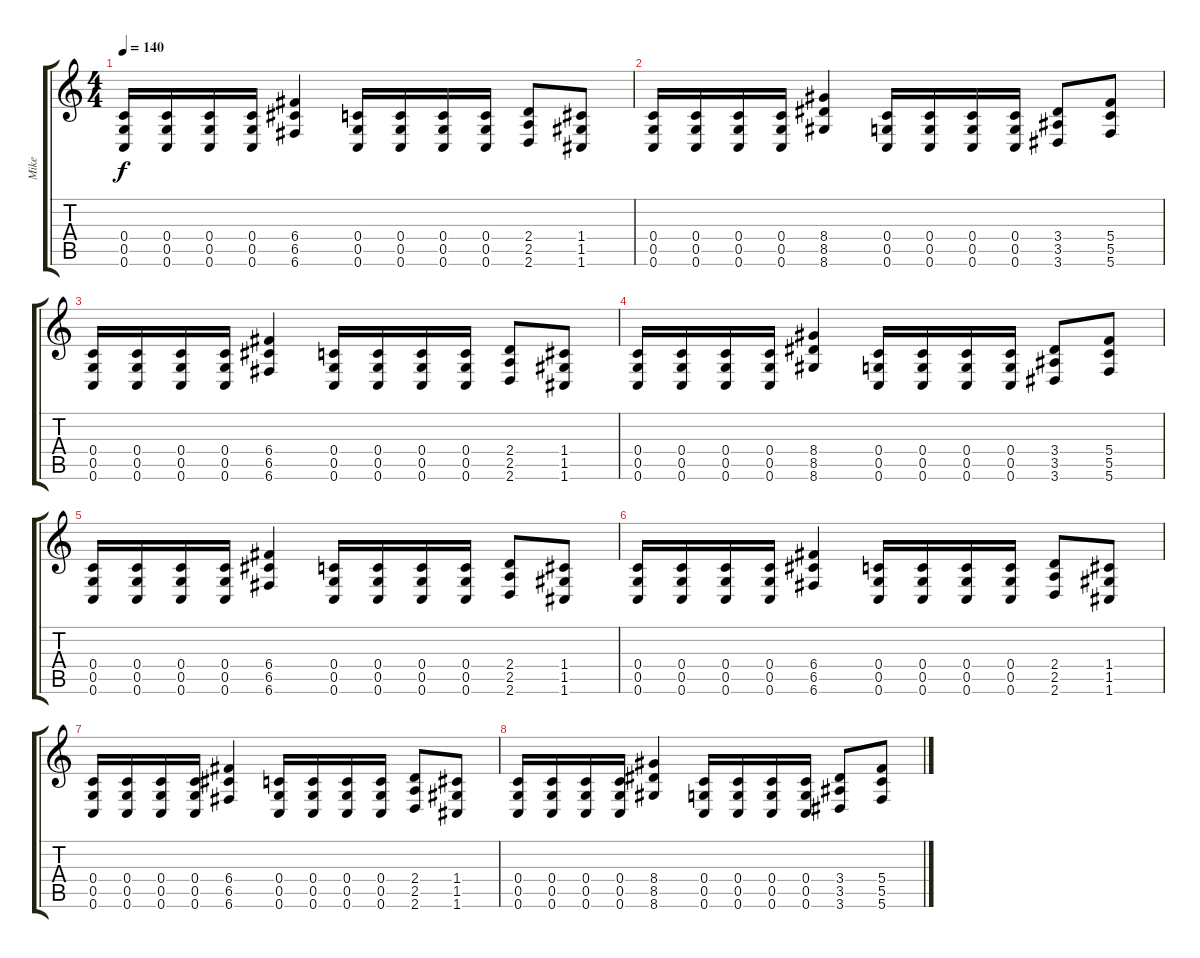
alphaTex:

\track ("Mike" "Mike") {instrument distortionguitar}
\staff {score tabs}
\tuning (D4 A3 F3 C3 G2 C2) {hide}
\ts (4 4)
\tempo 140
\clef g2
\ks c
(0.4 0.5 0.6).16{dy f} (0.4 0.5 0.6).16 (0.4 0.5 0.6).16 (0.4 0.5 0.6).16 (6.4 6.5 6.6).4 (0.4 0.5 0.6).16 (0.4 0.5 0.6).16 (0.4 0.5 0.6).16 (0.4 0.5 0.6).16 (2.4 2.5 2.6).8 (1.4 1.5 1.6).8 |
(0.4 0.5 0.6).16 (0.4 0.5 0.6).16 (0.4 0.5 0.6).16 (0.4 0.5 0.6).16 (8.4 8.5 8.6).4 (0.4 0.5 0.6).16 (0.4 0.5 0.6).16 (0.4 0.5 0.6).16 (0.4 0.5 0.6).16 (3.4 3.5 3.6).8 (5.4 5.5 5.6).8 |
(0.4 0.5 0.6).16 (0.4 0.5 0.6).16 (0.4 0.5 0.6).16 (0.4 0.5 0.6).16 (6.4 6.5 6.6).4 (0.4 0.5 0.6).16 (0.4 0.5 0.6).16 (0.4 0.5 0.6).16 (0.4 0.5 0.6).16 (2.4 2.5 2.6).8 (1.4 1.5 1.6).8 |
(0.4 0.5 0.6).16 (0.4 0.5 0.6).16 (0.4 0.5 0.6).16 (0.4 0.5 0.6).16 (8.4 8.5 8.6).4 (0.4 0.5 0.6).16 (0.4 0.5 0.6).16 (0.4 0.5 0.6).16 (0.4 0.5 0.6).16 (3.4 3.5 3.6).8 (5.4 5.5 5.6).8 |
(0.4 0.5 0.6).16 (0.4 0.5 0.6).16 (0.4 0.5 0.6).16 (0.4 0.5 0.6).16 (6.4 6.5 6.6).4 (0.4 0.5 0.6).16 (0.4 0.5 0.6).16 (0.4 0.5 0.6).16 (0.4 0.5 0.6).16 (2.4 2.5 2.6).8 (1.4 1.5 1.6).8 |
(0.4 0.5 0.6).16 (0.4 0.5 0.6).16 (0.4 0.5 0.6).16 (0.4 0.5 0.6).16 (6.4 6.5 6.6).4 (0.4 0.5 0.6).16 (0.4 0.5 0.6).16 (0.4 0.5 0.6).16 (0.4 0.5 0.6).16 (2.4 2.5 2.6).8 (1.4 1.5 1.6).8 |
(0.4 0.5 0.6).16 (0.4 0.5 0.6).16 (0.4 0.5 0.6).16 (0.4 0.5 0.6).16 (6.4 6.5 6.6).4 (0.4 0.5 0.6).16 (0.4 0.5 0.6).16 (0.4 0.5 0.6).16 (0.4 0.5 0.6).16 (2.4 2.5 2.6).8 (1.4 1.5 1.6).8 |
(0.4 0.5 0.6).16 (0.4 0.5 0.6).16 (0.4 0.5 0.6).16 (0.4 0.5 0.6).16 (8.4 8.5 8.6).4 (0.4 0.5 0.6).16 (0.4 0.5 0.6).16 (0.4 0.5 0.6).16 (0.4 0.5 0.6).16 (3.4 3.5 3.6).8 (5.4 5.5 5.6).8
